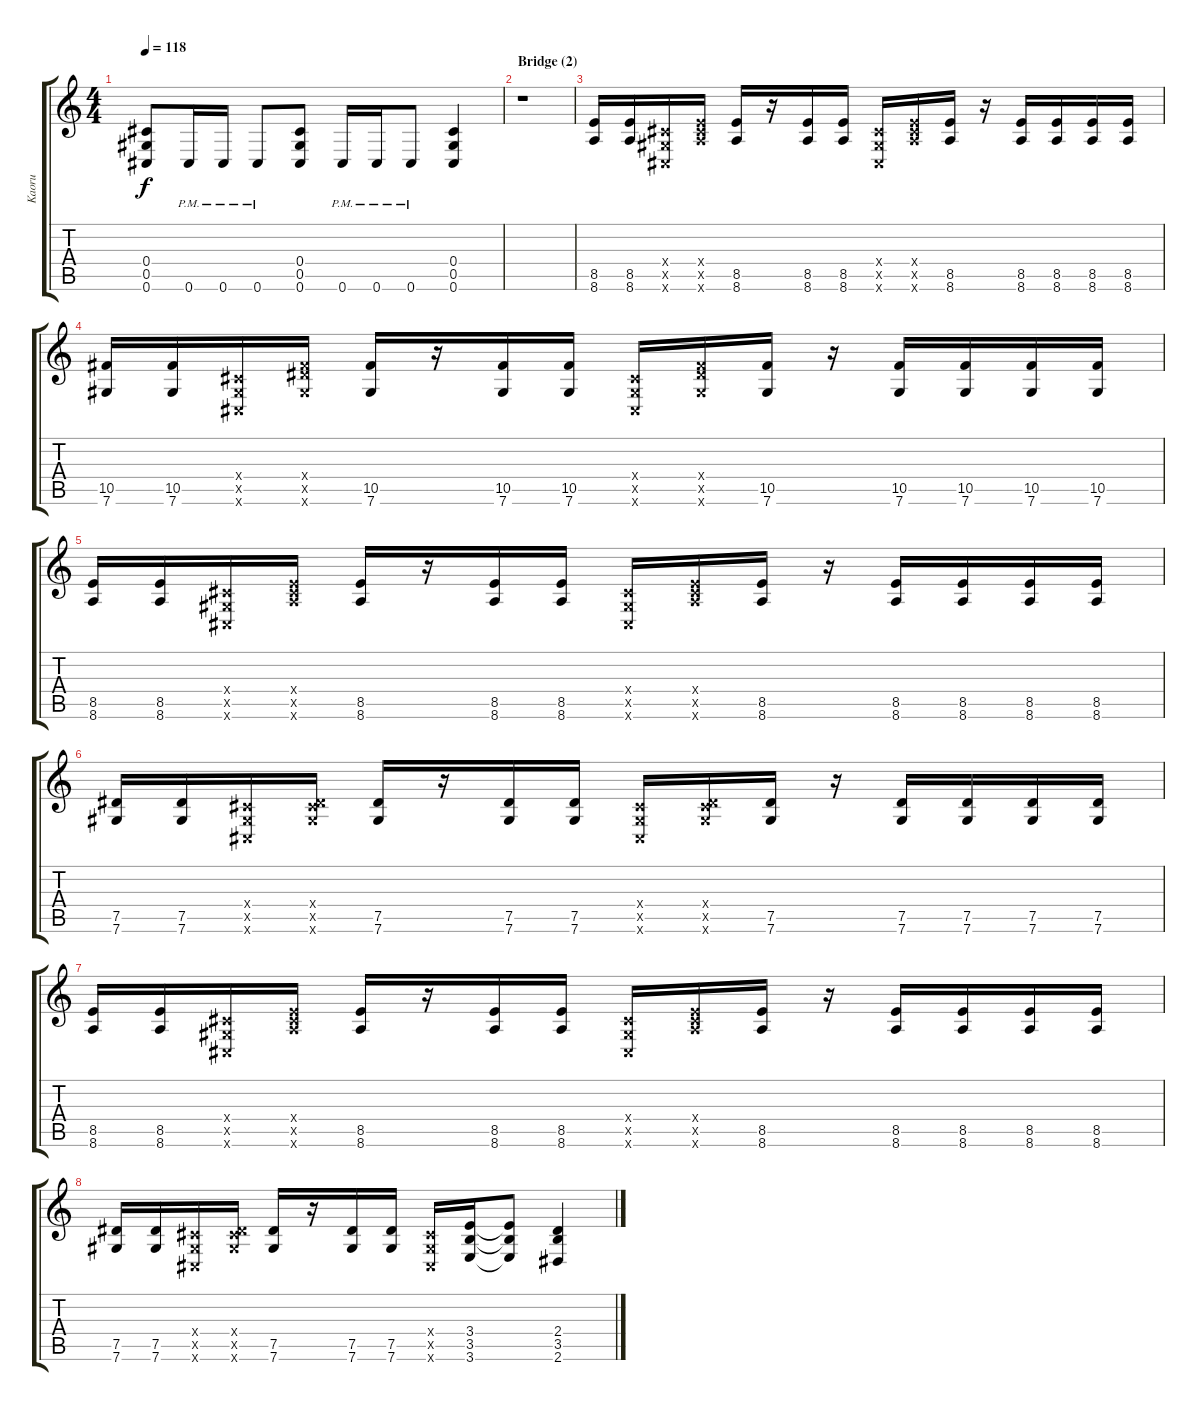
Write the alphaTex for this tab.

\track ("Kaoru" "Kaoru") {instrument overdrivenguitar}
\staff {score tabs}
\tuning (Eb4 Bb3 Gb3 Db3 Ab2 Db2) {hide}
\ts (4 4)
\tempo 118
\clef g2
\ks c
(0.4 0.5 0.6).8{dy f} 0.6{pm}.16 0.6{pm}.16 0.6{pm}.8 (0.4 0.5 0.6).8 0.6{pm}.16 0.6{pm}.16 0.6{pm}.8 (0.4 0.5 0.6).4 |
\section ("" "Bridge (2)")
r.1 |
(8.5 8.6).16 (8.5 8.6).16 (0.4{x} 0.5{x} 0.6{x}).16 (0.4{x} 8.5{x} 8.6{x}).16 (8.5 8.6).16 r.16 (8.5 8.6).16 (8.5 8.6).16 (0.4{x} 0.5{x} 0.6{x}).16 (0.4{x} 8.5{x} 8.6{x}).16 (8.5 8.6).16 r.16 (8.5 8.6).16 (8.5 8.6).16 (8.5 8.6).16 (8.5 8.6).16 |
(10.5 7.6).16 (10.5 7.6).16 (0.4{x} 0.5{x} 0.6{x}).16 (5.4{x} 7.5{x} 7.6{x}).16 (10.5 7.6).16 r.16 (10.5 7.6).16 (10.5 7.6).16 (0.4{x} 0.5{x} 0.6{x}).16 (5.4{x} 7.5{x} 7.6{x}).16 (10.5 7.6).16 r.16 (10.5 7.6).16 (10.5 7.6).16 (10.5 7.6).16 (10.5 7.6).16 |
(8.5 8.6).16 (8.5 8.6).16 (0.4{x} 0.5{x} 0.6{x}).16 (0.4{x} 8.5{x} 8.6{x}).16 (8.5 8.6).16 r.16 (8.5 8.6).16 (8.5 8.6).16 (0.4{x} 0.5{x} 0.6{x}).16 (0.4{x} 8.5{x} 8.6{x}).16 (8.5 8.6).16 r.16 (8.5 8.6).16 (8.5 8.6).16 (8.5 8.6).16 (8.5 8.6).16 |
(7.5 7.6).16 (7.5 7.6).16 (0.4{x} 0.5{x} 0.6{x}).16 (0.4{x} 7.5{x} 7.6{x}).16 (7.5 7.6).16 r.16 (7.5 7.6).16 (7.5 7.6).16 (0.4{x} 0.5{x} 0.6{x}).16 (0.4{x} 7.5{x} 7.6{x}).16 (7.5 7.6).16 r.16 (7.5 7.6).16 (7.5 7.6).16 (7.5 7.6).16 (7.5 7.6).16 |
(8.5 8.6).16 (8.5 8.6).16 (0.4{x} 0.5{x} 0.6{x}).16 (0.4{x} 8.5{x} 8.6{x}).16 (8.5 8.6).16 r.16 (8.5 8.6).16 (8.5 8.6).16 (0.4{x} 0.5{x} 0.6{x}).16 (0.4{x} 8.5{x} 8.6{x}).16 (8.5 8.6).16 r.16 (8.5 8.6).16 (8.5 8.6).16 (8.5 8.6).16 (8.5 8.6).16 |
(7.5 7.6).16 (7.5 7.6).16 (0.4{x} 0.5{x} 0.6{x}).16 (0.4{x} 7.5{x} 7.6{x}).16 (7.5 7.6).16 r.16 (7.5 7.6).16 (7.5 7.6).16 (0.4{x} 0.5{x} 0.6{x}).16 (3.4 3.5 3.6).16 (3.4{t} 3.5{t} 3.6{t}).8 (2.4 3.5 2.6).4
